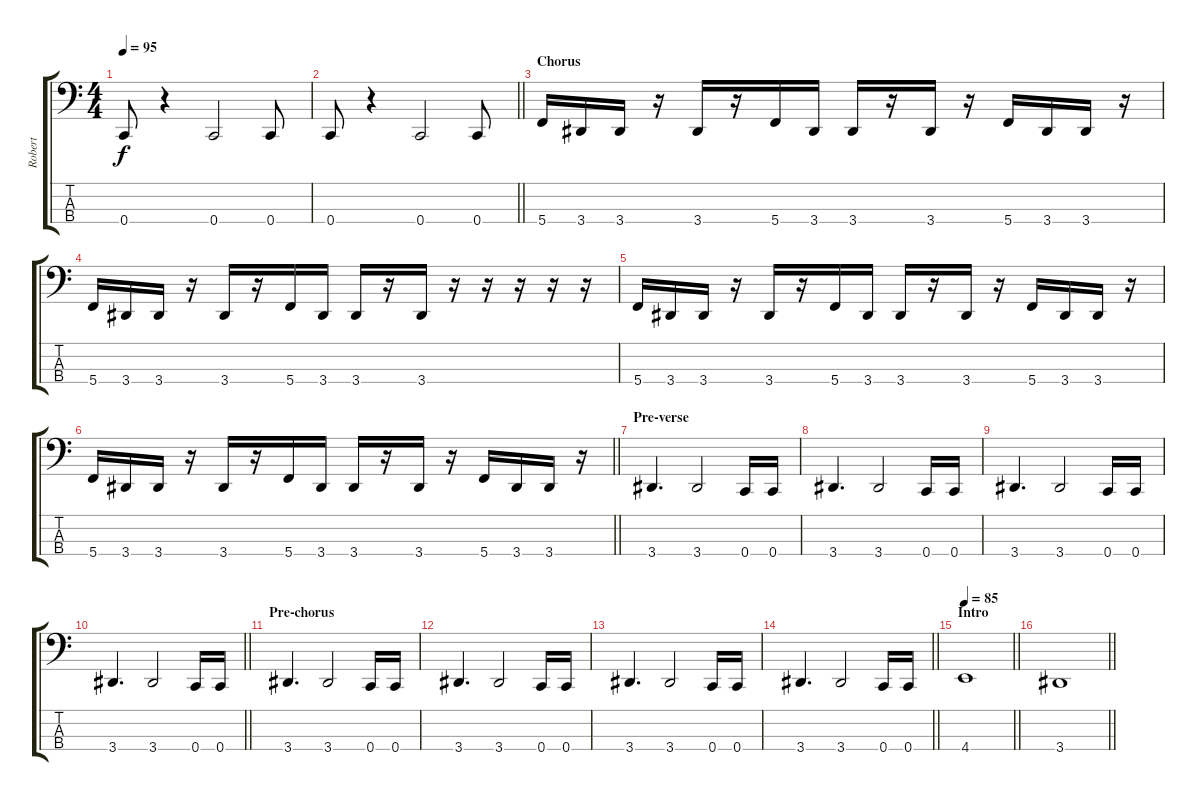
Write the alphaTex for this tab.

\track ("Robert" "Robert") {instrument electricbassfinger}
\staff {score tabs}
\tuning (F2 C2 G1 C1) {hide}
\ts (4 4)
\tempo 95
\clef f4
\ks c
0.4.8{dy f} r.4 0.4.2 0.4.8 |
\barLineRight lightlight
0.4.8 r.4 0.4.2 0.4.8 |
\section ("" "Chorus")
5.4.16 3.4.16 3.4.16 r.16 3.4.16 r.16 5.4.16 3.4.16 3.4.16 r.16 3.4.16 r.16 5.4.16 3.4.16 3.4.16 r.16 |
5.4.16 3.4.16 3.4.16 r.16 3.4.16 r.16 5.4.16 3.4.16 3.4.16 r.16 3.4.16 r.16 r.16 r.16 r.16 r.16 |
5.4.16 3.4.16 3.4.16 r.16 3.4.16 r.16 5.4.16 3.4.16 3.4.16 r.16 3.4.16 r.16 5.4.16 3.4.16 3.4.16 r.16 |
\barLineRight lightlight
5.4.16 3.4.16 3.4.16 r.16 3.4.16 r.16 5.4.16 3.4.16 3.4.16 r.16 3.4.16 r.16 5.4.16 3.4.16 3.4.16 r.16 |
\section ("" "Pre-verse")
3.4.4{d} 3.4.2 0.4.16 0.4.16 |
3.4.4{d} 3.4.2 0.4.16 0.4.16 |
3.4.4{d} 3.4.2 0.4.16 0.4.16 |
\barLineRight lightlight
3.4.4{d} 3.4.2 0.4.16 0.4.16 |
\section ("" "Pre-chorus")
3.4.4{d} 3.4.2 0.4.16 0.4.16 |
3.4.4{d} 3.4.2 0.4.16 0.4.16 |
3.4.4{d} 3.4.2 0.4.16 0.4.16 |
\barLineRight lightlight
3.4.4{d} 3.4.2 0.4.16 0.4.16 |
\section ("" "Intro")
\tempo 85
\barLineRight lightlight
4.4.1 |
\barLineRight lightlight
3.4.1
